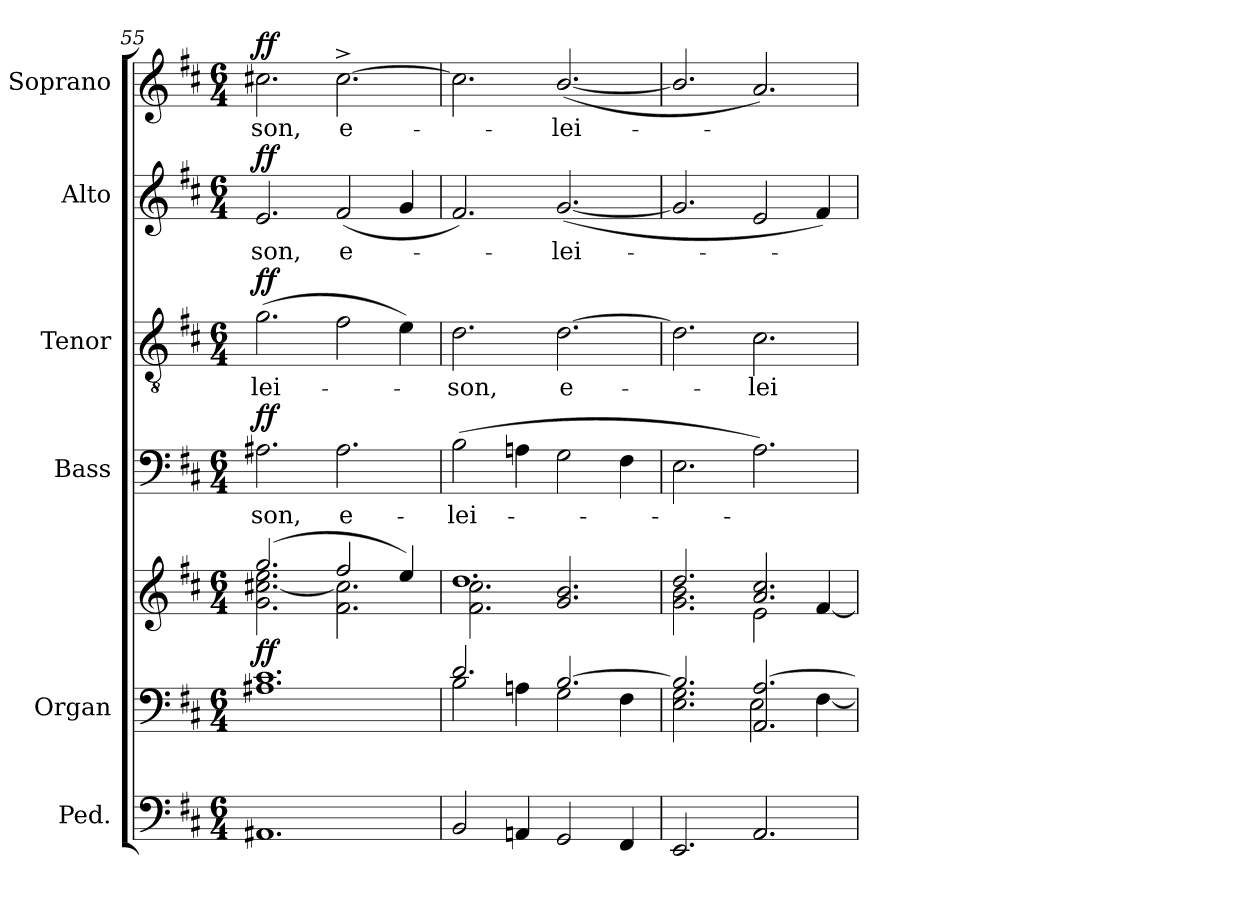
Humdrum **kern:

**kern	**kern	**kern	**dynam	**kern	**text	**dynam	**kern	**text	**dynam	**kern	**text	**dynam	**kern	**text	**dynam
*part6	*part5	*part5	*part5	*part4	*part4	*part4	*part3	*part3	*part3	*part2	*part2	*part2	*part1	*part1	*part1
*staff7	*staff6	*staff5	*staff5/6	*staff4	*staff4	*staff4	*staff3	*staff3	*staff3	*staff2	*staff2	*staff2	*staff1	*staff1	*staff1
*I"Ped.	*I"Organ	*	*	*I"Bass	*	*	*I"Tenor	*	*	*I"Alto	*	*	*I"Soprano	*	*
*	*I'Org.	*	*	*I'B.	*	*	*I'T.	*	*	*I'A.	*	*	*I'S.	*	*
*clefF4	*clefF4	*clefG2	*	*clefF4	*	*	*clefGv2	*	*	*clefG2	*	*	*clefG2	*	*
*	*	*	*	*	*	*	*ITrd7c12	*	*	*	*	*	*	*	*
*k[f#c#]	*k[f#c#]	*k[f#c#]	*	*k[f#c#]	*	*	*k[f#c#]	*	*	*k[f#c#]	*	*	*k[f#c#]	*	*
*D:	*D:	*D:	*	*D:	*	*	*D:	*	*	*D:	*	*	*D:	*	*
*M6/4	*M6/4	*M6/4	*	*M6/4	*	*	*M6/4	*	*	*M6/4	*	*	*M6/4	*	*
=55	=55	=55	=55	=55	=55	=55	=55	=55	=55	=55	=55	=55	=55	=55	=55
*	*	*^	*	*	*	*	*	*	*	*	*	*	*	*	*
!	!	!	!	!	!	!LO:LY:b:color=#000000	!	!	!	!	!	!	!	!	!	!
!	!	!	!	!	!	!	!	!	!LO:LY:b:color=#000000	!	!	!	!	!	!	!
!	!	!	!	!	!	!	!	!	!	!	!	!LO:LY:b:color=#000000	!	!	!	!
!	!	!	!	!	!	!	!	!	!	!	!	!	!	!	!LO:LY:b:color=#000000	!
1.AA#Xi	1.A#Xi 1.c#i	(2.ggi/	2.gi\ [2.cc#Xi 2.eei	ff	2.A#Xi\	-son,	ff	(2.Gi\	-lei-	ff	2.ei/	-son,	ff	2.cc#Xi\	-son,	ff
!	!	!	!	!	!	!LO:LY:b:color=#000000	!	!	!	!	!	!	!	!	!	!
!	!	!	!	!	!	!	!	!	!	!	!	!LO:LY:b:color=#000000	!	!	!	!
!	!	!	!	!	!	!	!	!	!	!	!	!	!	!	!LO:LY:b:color=#000000	!
.	.	2ff#i/	2.f#i\ 2.cc#i]	.	2.A#i\	e-	.	2F#i\	.	.	(2f#i/	e-	.	[2.cc#^i\	e-	.
.	.	4eei/)	.	.	.	.	.	4Ei\)	.	.	4gi/	.	.	.	.	.
=56	=56	=56	=56	=56	=56	=56	=56	=56	=56	=56	=56	=56	=56	=56	=56	=56
*	*^	*	*	*	*	*	*	*	*	*	*	*	*	*	*	*
!	!	!	!	!	!	!	!LO:LY:b:color=#000000	!	!	!	!	!	!	!	!	!	!
!	!	!	!	!	!	!	!	!	!	!LO:LY:b:color=#000000	!	!	!	!	!	!	!
2BBi/	2.di/	2Bi\	1.ddi	2.f#i\ 2.cc#i	.	(2Bi\	-lei-	.	2.Di\	-son,	.	2.f#i/)	.	.	2.cc#i\]	.	.
4AAni/	.	4Ani\	.	.	.	4Ani\	.	.	.	.	.	.	.	.	.	.	.
!	!	!	!	!	!	!	!	!	!	!LO:LY:b:color=#000000	!	!	!	!	!	!	!
!	!	!	!	!	!	!	!	!	!	!	!	!	!LO:LY:b:color=#000000	!	!	!	!
!	!	!	!	!	!	!	!	!	!	!	!	!	!	!	!	!LO:LY:b:color=#000000	!
2GGi/	[2.Bi/	2Gi\	.	2.gi/ 2.bi	.	2Gi\	.	.	[2.Di\	e-	.	([2.gi/	-lei-	.	([2.bi/	-lei-	.
4FF#i/	.	4F#i\	.	.	.	4F#i\	.	.	.	.	.	.	.	.	.	.	.
=57	=57	=57	=57	=57	=57	=57	=57	=57	=57	=57	=57	=57	=57	=57	=57	=57	=57
2.EEi/	2.Bi/]	2.Ei\ 2.Gi	2.ddi/	2.gi\ 2.bi	.	2.Ei\	.	.	2.Di\]	.	.	2.gi/]	.	.	2.bi/]	.	.
!	!	!	!	!	!	!	!	!	!	!LO:LY:b:color=#000000	!	!	!	!	!	!	!
2.AAi/	2.AAi/ [2.Ai	2Ei\	2.ai/ 2.cc#i	2ei\	.	2.Ai\)	.	.	2.C#i\	-lei-	.	2ei/	.	.	2.ai/)	.	.
.	.	[4F#i\	.	[4f#i/	.	.	.	.	.	.	.	4f#i/)	.	.	.	.	.
*	*v	*v	*	*	*	*	*	*	*	*	*	*	*	*	*	*	*
*	*	*v	*v	*	*	*	*	*	*	*	*	*	*	*	*	*
=	=	=	=	=	=	=	=	=	=	=	=	=	=	=	=
*-	*-	*-	*-	*-	*-	*-	*-	*-	*-	*-	*-	*-	*-	*-	*-
